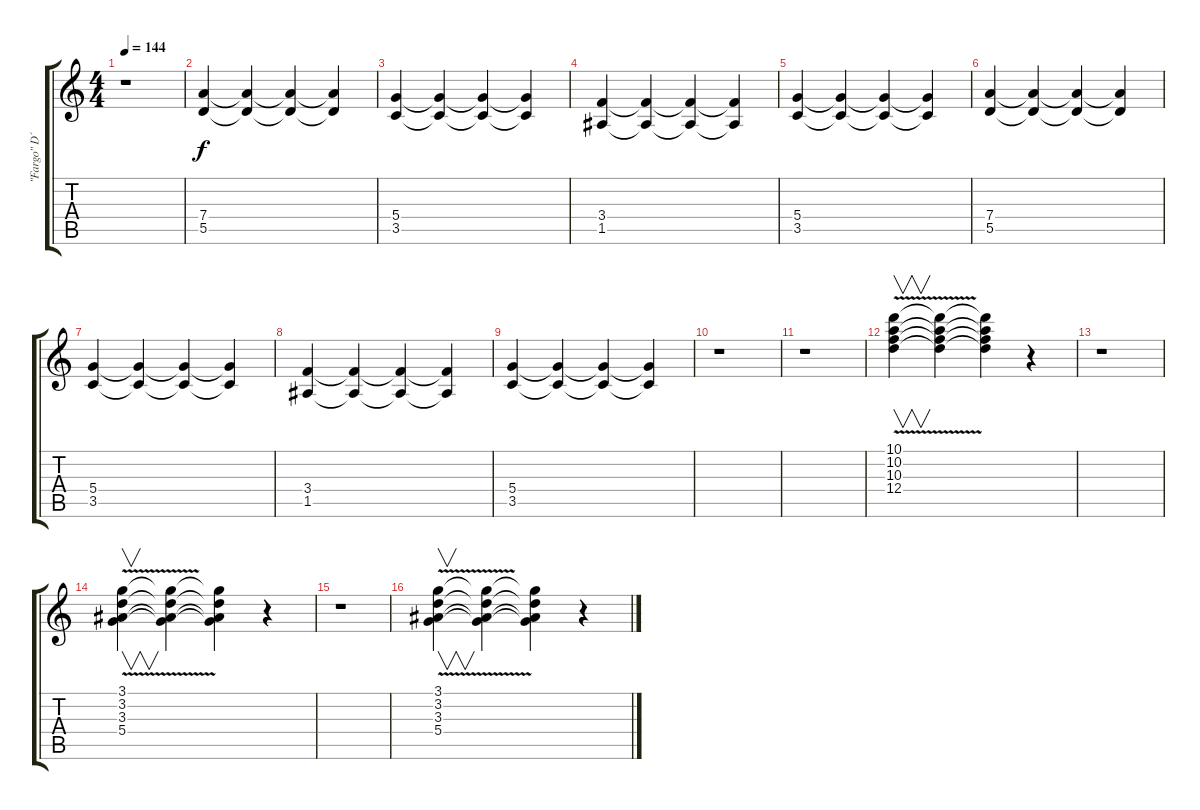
\track ("\"Fargo\" D´Aviero" "\"Fargo\" D´") {instrument overdrivenguitar}
\staff {score tabs}
\tuning (E4 B3 G3 D3 A2 E2) {hide}
\ts (4 4)
\tempo 144
\clef g2
\ks c
r.1{dy f} |
(7.4 5.5).4{volume 12 instrument overdrivenguitar} (7.4{t} 5.5{t}).4 (7.4{t} 5.5{t}).4 (7.4{t} 5.5{t}).4 |
(5.4 3.5).4 (5.4{t} 3.5{t}).4 (5.4{t} 3.5{t}).4 (5.4{t} 3.5{t}).4 |
(3.4 1.5).4 (3.4{t} 1.5{t}).4 (3.4{t} 1.5{t}).4 (3.4{t} 1.5{t}).4 |
(5.4 3.5).4 (5.4{t} 3.5{t}).4 (5.4{t} 3.5{t}).4 (5.4{t} 3.5{t}).4 |
(7.4 5.5).4 (7.4{t} 5.5{t}).4 (7.4{t} 5.5{t}).4 (7.4{t} 5.5{t}).4 |
(5.4 3.5).4 (5.4{t} 3.5{t}).4 (5.4{t} 3.5{t}).4 (5.4{t} 3.5{t}).4 |
(3.4 1.5).4 (3.4{t} 1.5{t}).4 (3.4{t} 1.5{t}).4 (3.4{t} 1.5{t}).4 |
(5.4 3.5).4 (5.4{t} 3.5{t}).4 (5.4{t} 3.5{t}).4 (5.4{t} 3.5{t}).4 |
r.1 |
r.1 |
(10.1 10.2 10.3 12.4{v}).4{v volume 10 instrument electricguitarclean} (10.1{t} 10.2{t} 10.3{t} 12.4{t}).4 (10.1{t} 10.2{t} 10.3{t} 12.4{t}).4 r.4 |
r.1 |
(3.1 3.2 3.3 5.4{v}).4{v} (3.1{t} 3.2{t} 3.3{t} 5.4{t}).4 (3.1{t} 3.2{t} 3.3{t} 5.4{t}).4 r.4 |
r.1 |
(3.1{v} 3.2 3.3 5.4).4{v} (3.1{t} 3.2{t} 3.3{t} 5.4{t}).4 (3.1{t} 3.2{t} 3.3{t} 5.4{t}).4 r.4
